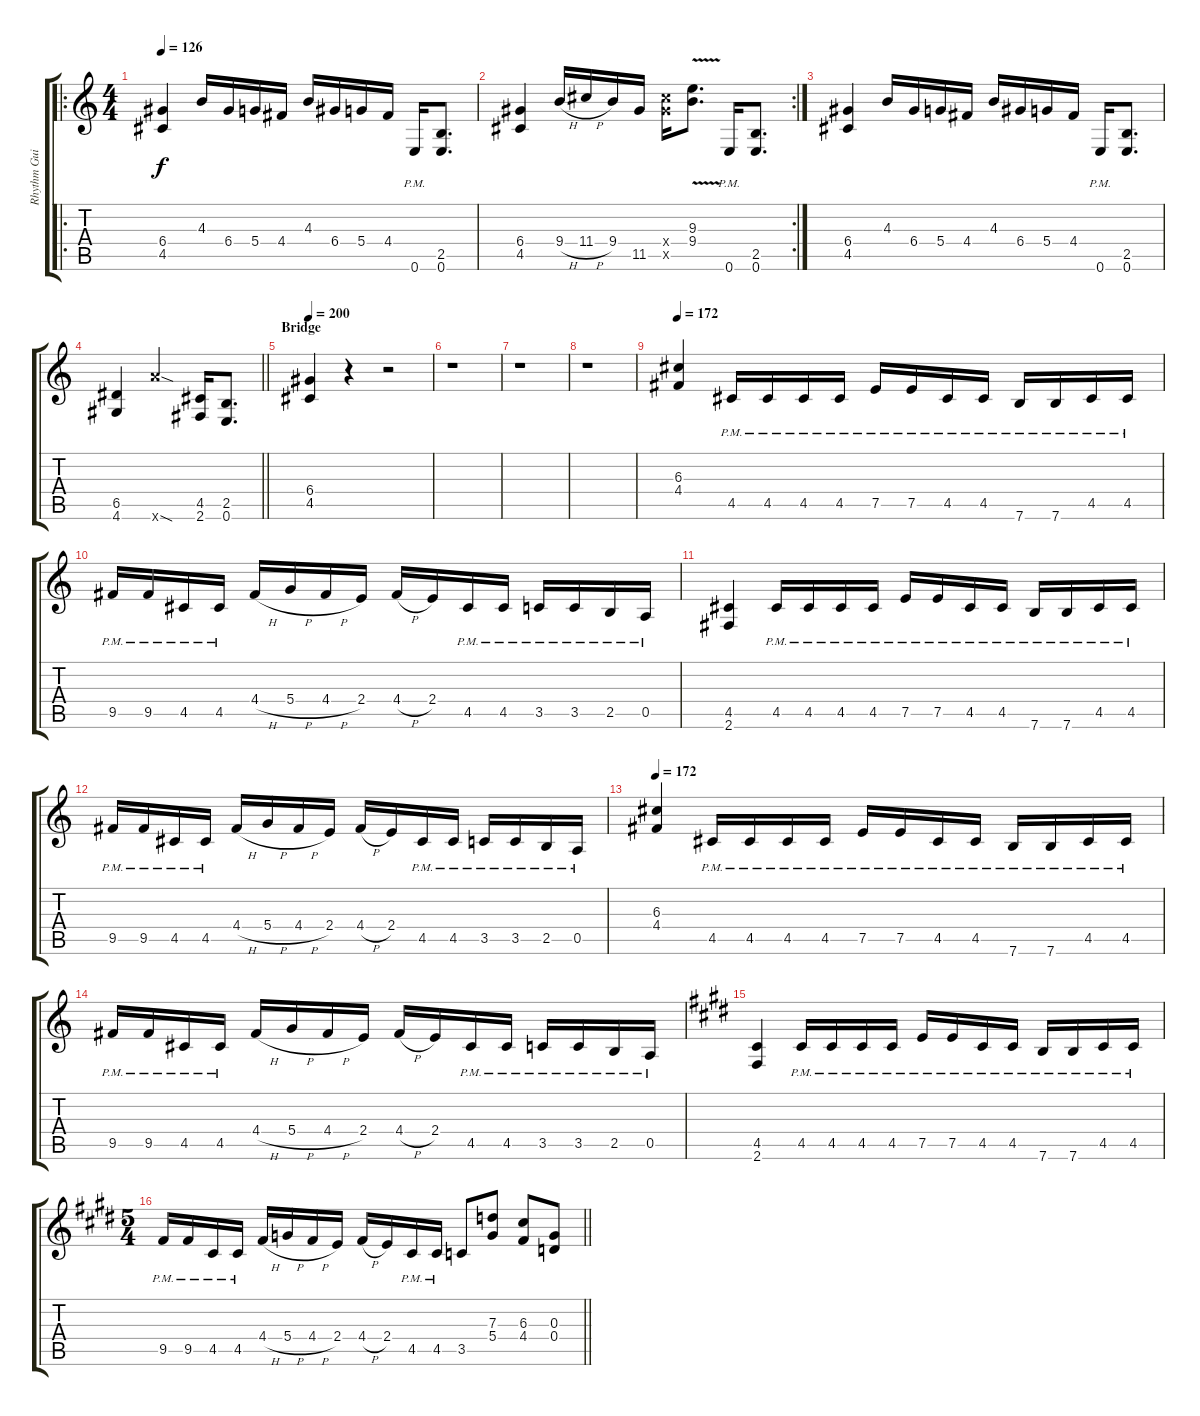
\track ("Rhythm Guitar " "Rhythm Gui") {instrument distortionguitar}
\staff {score tabs}
\tuning (E4 B3 G3 D3 A2 E2) {hide}
\ro
\ts (4 4)
\tempo 126
\clef g2
\ks c
(6.4 4.5).4{dy f} 4.3.16 6.4.16 5.4.16 4.4.16 4.3.16 6.4.16 5.4.16 4.4.16 0.6{pm}.16 (2.5 0.6).8{d} |
\rc 2
(6.4 4.5).4 9.4{h}.16 11.4{h}.16 9.4.16 11.5.16 (11.4{x} 11.5{x}).16 (9.3{v} 9.4{v}).8{d} 0.6{pm}.16 (2.5 0.6).8{d} |
(6.4 4.5).4 4.3.16 6.4.16 5.4.16 4.4.16 4.3.16 6.4.16 5.4.16 4.4.16 0.6{pm}.16 (2.5 0.6).8{d} |
\barLineRight lightlight
(6.5 4.6).4 17.6{sod x}.2 (4.5 2.6).16 (2.5 0.6).8{d} |
\section ("" "Bridge")
\tempo 200
(6.4 4.5).4 r.4 r.2 |
r.1 |
r.1 |
r.1 |
\tempo 172
(6.3 4.4).4 4.5{pm}.16 4.5{pm}.16 4.5{pm}.16 4.5{pm}.16 7.5{pm}.16 7.5{pm}.16 4.5{pm}.16 4.5{pm}.16 7.6{pm}.16 7.6{pm}.16 4.5{pm}.16 4.5{pm}.16 |
9.5{pm}.16 9.5{pm}.16 4.5{pm}.16 4.5{pm}.16 4.4{h}.16 5.4{h}.16 4.4{h}.16 2.4.16 4.4{h}.16 2.4.16 4.5{pm}.16 4.5{pm}.16 3.5{pm}.16 3.5{pm}.16 2.5{pm}.16 0.5{pm}.16 |
(4.5 2.6).4 4.5{pm}.16 4.5{pm}.16 4.5{pm}.16 4.5{pm}.16 7.5{pm}.16 7.5{pm}.16 4.5{pm}.16 4.5{pm}.16 7.6{pm}.16 7.6{pm}.16 4.5{pm}.16 4.5{pm}.16 |
9.5{pm}.16 9.5{pm}.16 4.5{pm}.16 4.5{pm}.16 4.4{h}.16 5.4{h}.16 4.4{h}.16 2.4.16 4.4{h}.16 2.4.16 4.5{pm}.16 4.5{pm}.16 3.5{pm}.16 3.5{pm}.16 2.5{pm}.16 0.5{pm}.16 |
\tempo 172
(6.3 4.4).4 4.5{pm}.16 4.5{pm}.16 4.5{pm}.16 4.5{pm}.16 7.5{pm}.16 7.5{pm}.16 4.5{pm}.16 4.5{pm}.16 7.6{pm}.16 7.6{pm}.16 4.5{pm}.16 4.5{pm}.16 |
9.5{pm}.16 9.5{pm}.16 4.5{pm}.16 4.5{pm}.16 4.4{h}.16 5.4{h}.16 4.4{h}.16 2.4.16 4.4{h}.16 2.4.16 4.5{pm}.16 4.5{pm}.16 3.5{pm}.16 3.5{pm}.16 2.5{pm}.16 0.5{pm}.16 |
\ks e
(4.5 2.6).4 4.5{pm}.16 4.5{pm}.16 4.5{pm}.16 4.5{pm}.16 7.5{pm}.16 7.5{pm}.16 4.5{pm}.16 4.5{pm}.16 7.6{pm}.16 7.6{pm}.16 4.5{pm}.16 4.5{pm}.16 |
\ts (5 4)
\barLineRight lightlight
9.5{pm}.16 9.5{pm}.16 4.5{pm}.16 4.5{pm}.16 4.4{h}.16 5.4{h}.16 4.4{h}.16 2.4.16 4.4{h}.16 2.4.16 4.5{pm}.16 4.5{pm}.16 3.5.8 (7.3 5.4).8 (6.3 4.4).8 (0.3 0.4).8
